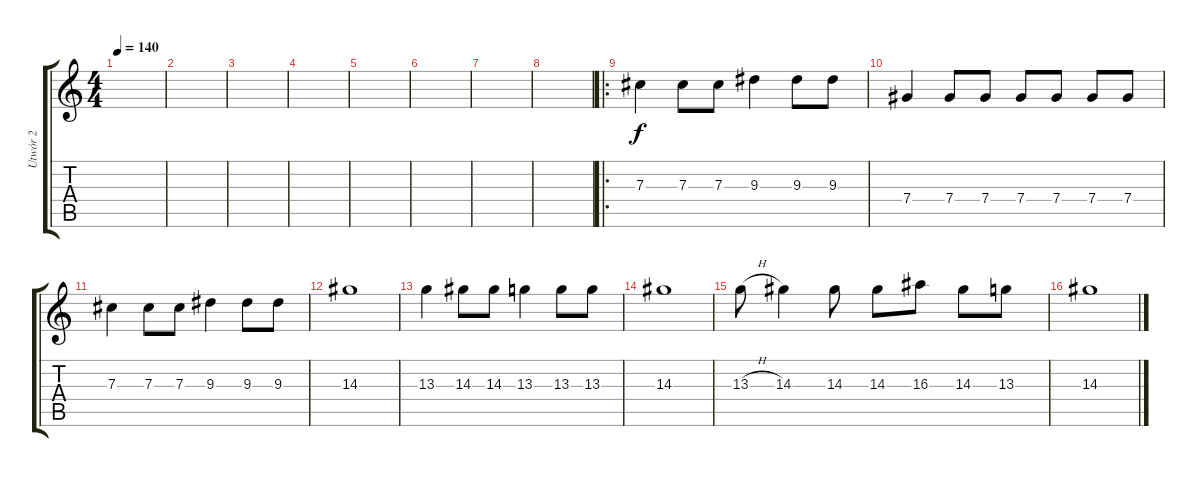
\track ("Utwór 2" "Utwór 2") {instrument distortionguitar}
\staff {score tabs}
\tuning (Eb4 Bb3 Gb3 Db3 Ab2 Eb2) {hide}
\ts (4 4)
\tempo 140
\clef g2
\ks c
|
|
|
|
|
|
|
|
\ro
7.3.4 7.3.8 7.3.8 9.3.4 9.3.8 9.3.8 |
7.4.4 7.4.8 7.4.8 7.4.8 7.4.8 7.4.8 7.4.8 |
7.3.4 7.3.8 7.3.8 9.3.4 9.3.8 9.3.8 |
14.3.1 |
13.3.4 14.3.8 14.3.8 13.3.4 13.3.8 13.3.8 |
14.3.1 |
13.3{h}.8 14.3.4 14.3.8 14.3.8 16.3.8 14.3.8 13.3.8 |
14.3.1
